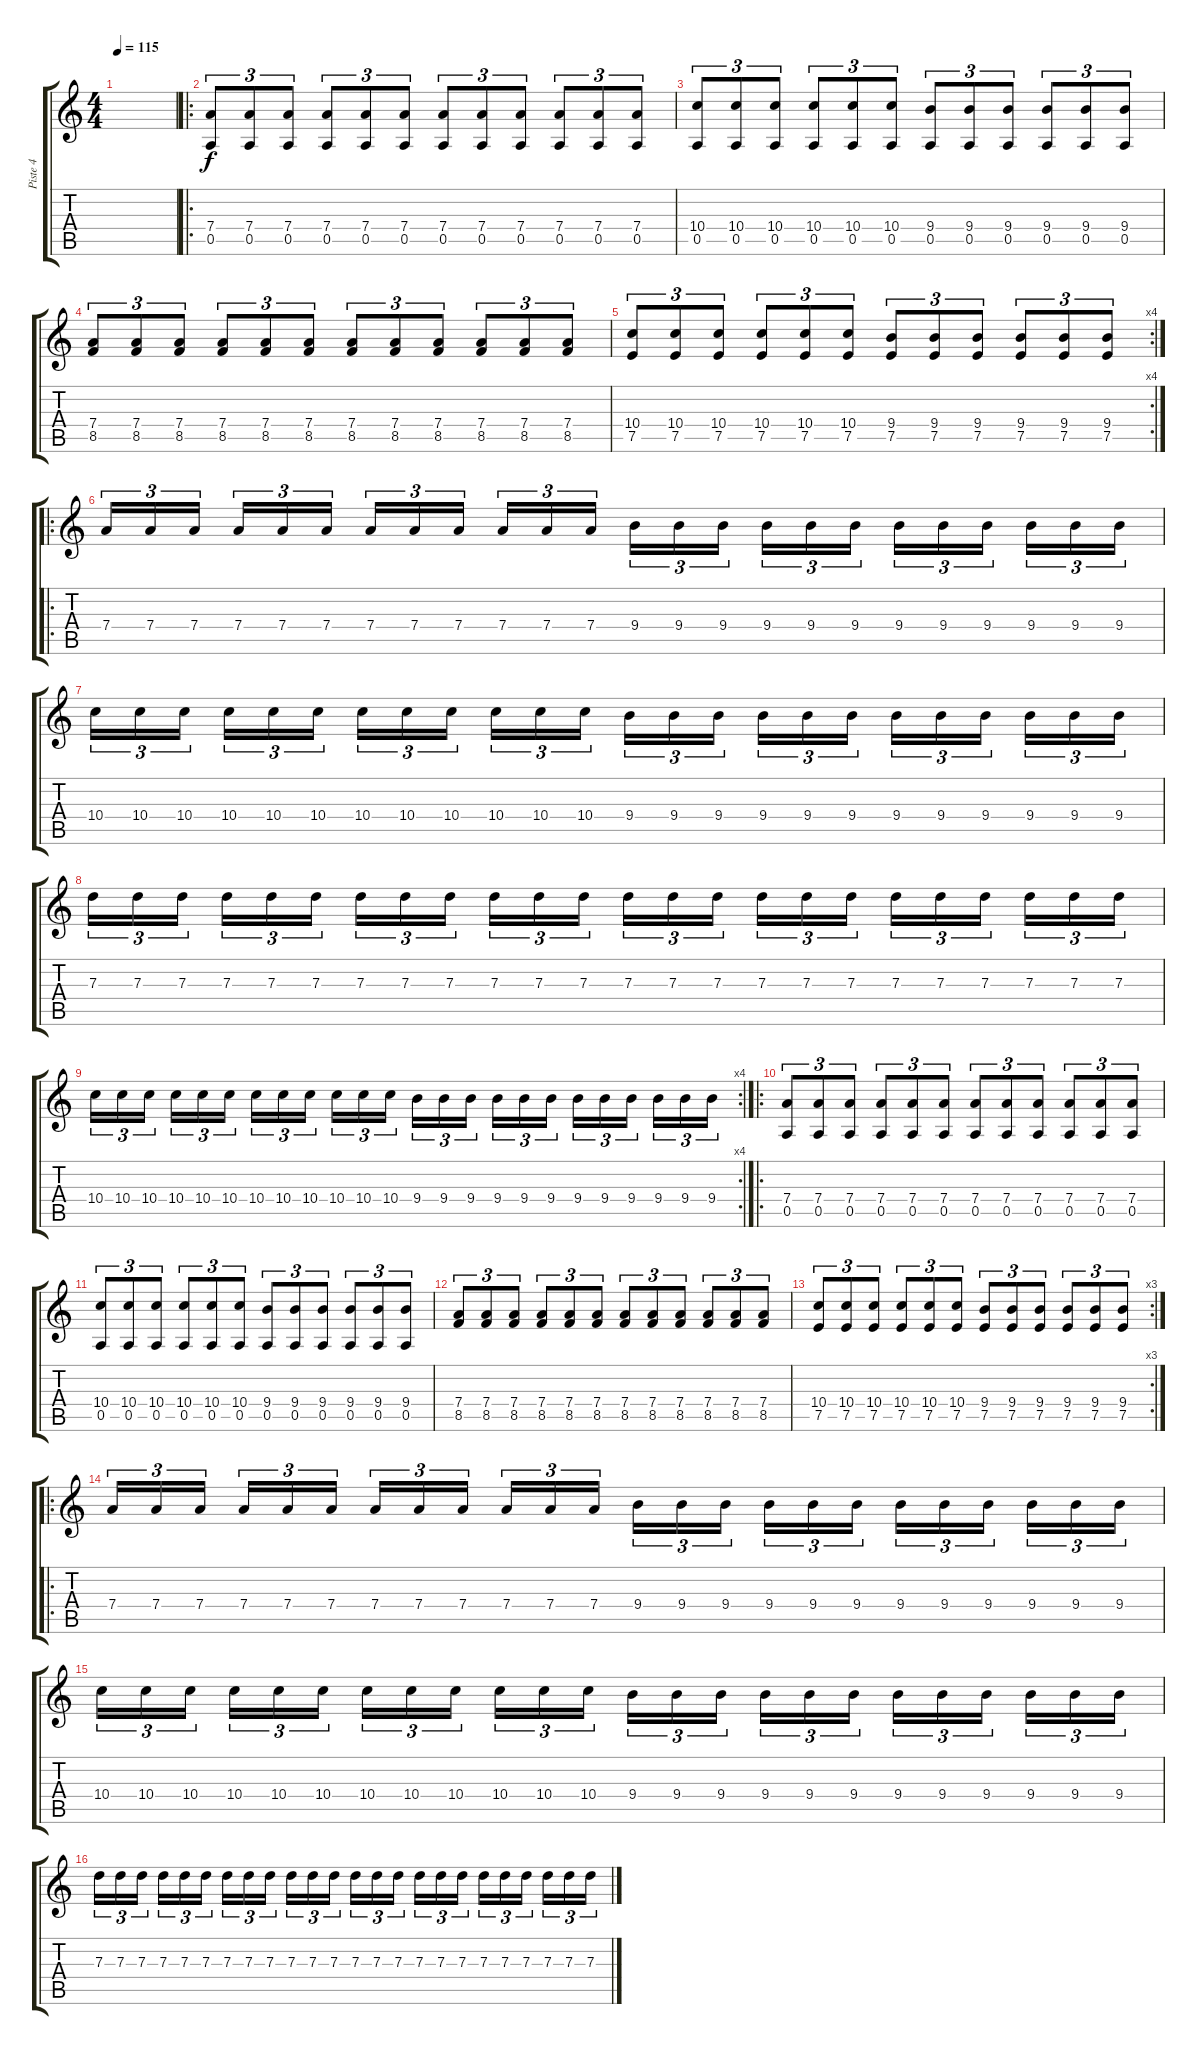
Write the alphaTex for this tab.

\track ("Piste 4" "Piste 4") {instrument electricguitarclean}
\staff {score tabs}
\tuning (E4 B3 G3 D3 A2 E2) {hide}
\ts (4 4)
\tempo 115
\clef g2
\ks c
|
\ro
(7.4 0.5).8{tu (3 2)} (7.4 0.5).8{tu (3 2)} (7.4 0.5).8{tu (3 2)} (7.4 0.5).8{tu (3 2)} (7.4 0.5).8{tu (3 2)} (7.4 0.5).8{tu (3 2)} (7.4 0.5).8{tu (3 2)} (7.4 0.5).8{tu (3 2)} (7.4 0.5).8{tu (3 2)} (7.4 0.5).8{tu (3 2)} (7.4 0.5).8{tu (3 2)} (7.4 0.5).8{tu (3 2)} |
(10.4 0.5).8{tu (3 2)} (10.4 0.5).8{tu (3 2)} (10.4 0.5).8{tu (3 2)} (10.4 0.5).8{tu (3 2)} (10.4 0.5).8{tu (3 2)} (10.4 0.5).8{tu (3 2)} (9.4 0.5).8{tu (3 2)} (9.4 0.5).8{tu (3 2)} (9.4 0.5).8{tu (3 2)} (9.4 0.5).8{tu (3 2)} (9.4 0.5).8{tu (3 2)} (9.4 0.5).8{tu (3 2)} |
(7.4 8.5).8{tu (3 2)} (7.4 8.5).8{tu (3 2)} (7.4 8.5).8{tu (3 2)} (7.4 8.5).8{tu (3 2)} (7.4 8.5).8{tu (3 2)} (7.4 8.5).8{tu (3 2)} (7.4 8.5).8{tu (3 2)} (7.4 8.5).8{tu (3 2)} (7.4 8.5).8{tu (3 2)} (7.4 8.5).8{tu (3 2)} (7.4 8.5).8{tu (3 2)} (7.4 8.5).8{tu (3 2)} |
\rc 4
(10.4 7.5).8{tu (3 2)} (10.4 7.5).8{tu (3 2)} (10.4 7.5).8{tu (3 2)} (10.4 7.5).8{tu (3 2)} (10.4 7.5).8{tu (3 2)} (10.4 7.5).8{tu (3 2)} (9.4 7.5).8{tu (3 2)} (9.4 7.5).8{tu (3 2)} (9.4 7.5).8{tu (3 2)} (9.4 7.5).8{tu (3 2)} (9.4 7.5).8{tu (3 2)} (9.4 7.5).8{tu (3 2)} |
\ro
7.4.16{tu (3 2)} 7.4.16{tu (3 2)} 7.4.16{tu (3 2)} 7.4.16{tu (3 2)} 7.4.16{tu (3 2)} 7.4.16{tu (3 2)} 7.4.16{tu (3 2)} 7.4.16{tu (3 2)} 7.4.16{tu (3 2)} 7.4.16{tu (3 2)} 7.4.16{tu (3 2)} 7.4.16{tu (3 2)} 9.4.16{tu (3 2)} 9.4.16{tu (3 2)} 9.4.16{tu (3 2)} 9.4.16{tu (3 2)} 9.4.16{tu (3 2)} 9.4.16{tu (3 2)} 9.4.16{tu (3 2)} 9.4.16{tu (3 2)} 9.4.16{tu (3 2)} 9.4.16{tu (3 2)} 9.4.16{tu (3 2)} 9.4.16{tu (3 2)} |
10.4.16{tu (3 2)} 10.4.16{tu (3 2)} 10.4.16{tu (3 2)} 10.4.16{tu (3 2)} 10.4.16{tu (3 2)} 10.4.16{tu (3 2)} 10.4.16{tu (3 2)} 10.4.16{tu (3 2)} 10.4.16{tu (3 2)} 10.4.16{tu (3 2)} 10.4.16{tu (3 2)} 10.4.16{tu (3 2)} 9.4.16{tu (3 2)} 9.4.16{tu (3 2)} 9.4.16{tu (3 2)} 9.4.16{tu (3 2)} 9.4.16{tu (3 2)} 9.4.16{tu (3 2)} 9.4.16{tu (3 2)} 9.4.16{tu (3 2)} 9.4.16{tu (3 2)} 9.4.16{tu (3 2)} 9.4.16{tu (3 2)} 9.4.16{tu (3 2)} |
7.3.16{tu (3 2)} 7.3.16{tu (3 2)} 7.3.16{tu (3 2)} 7.3.16{tu (3 2)} 7.3.16{tu (3 2)} 7.3.16{tu (3 2)} 7.3.16{tu (3 2)} 7.3.16{tu (3 2)} 7.3.16{tu (3 2)} 7.3.16{tu (3 2)} 7.3.16{tu (3 2)} 7.3.16{tu (3 2)} 7.3.16{tu (3 2)} 7.3.16{tu (3 2)} 7.3.16{tu (3 2)} 7.3.16{tu (3 2)} 7.3.16{tu (3 2)} 7.3.16{tu (3 2)} 7.3.16{tu (3 2)} 7.3.16{tu (3 2)} 7.3.16{tu (3 2)} 7.3.16{tu (3 2)} 7.3.16{tu (3 2)} 7.3.16{tu (3 2)} |
\rc 4
10.4.16{tu (3 2)} 10.4.16{tu (3 2)} 10.4.16{tu (3 2)} 10.4.16{tu (3 2)} 10.4.16{tu (3 2)} 10.4.16{tu (3 2)} 10.4.16{tu (3 2)} 10.4.16{tu (3 2)} 10.4.16{tu (3 2)} 10.4.16{tu (3 2)} 10.4.16{tu (3 2)} 10.4.16{tu (3 2)} 9.4.16{tu (3 2)} 9.4.16{tu (3 2)} 9.4.16{tu (3 2)} 9.4.16{tu (3 2)} 9.4.16{tu (3 2)} 9.4.16{tu (3 2)} 9.4.16{tu (3 2)} 9.4.16{tu (3 2)} 9.4.16{tu (3 2)} 9.4.16{tu (3 2)} 9.4.16{tu (3 2)} 9.4.16{tu (3 2)} |
\ro
(7.4 0.5).8{tu (3 2)} (7.4 0.5).8{tu (3 2)} (7.4 0.5).8{tu (3 2)} (7.4 0.5).8{tu (3 2)} (7.4 0.5).8{tu (3 2)} (7.4 0.5).8{tu (3 2)} (7.4 0.5).8{tu (3 2)} (7.4 0.5).8{tu (3 2)} (7.4 0.5).8{tu (3 2)} (7.4 0.5).8{tu (3 2)} (7.4 0.5).8{tu (3 2)} (7.4 0.5).8{tu (3 2)} |
(10.4 0.5).8{tu (3 2)} (10.4 0.5).8{tu (3 2)} (10.4 0.5).8{tu (3 2)} (10.4 0.5).8{tu (3 2)} (10.4 0.5).8{tu (3 2)} (10.4 0.5).8{tu (3 2)} (9.4 0.5).8{tu (3 2)} (9.4 0.5).8{tu (3 2)} (9.4 0.5).8{tu (3 2)} (9.4 0.5).8{tu (3 2)} (9.4 0.5).8{tu (3 2)} (9.4 0.5).8{tu (3 2)} |
(7.4 8.5).8{tu (3 2)} (7.4 8.5).8{tu (3 2)} (7.4 8.5).8{tu (3 2)} (7.4 8.5).8{tu (3 2)} (7.4 8.5).8{tu (3 2)} (7.4 8.5).8{tu (3 2)} (7.4 8.5).8{tu (3 2)} (7.4 8.5).8{tu (3 2)} (7.4 8.5).8{tu (3 2)} (7.4 8.5).8{tu (3 2)} (7.4 8.5).8{tu (3 2)} (7.4 8.5).8{tu (3 2)} |
\rc 3
(10.4 7.5).8{tu (3 2)} (10.4 7.5).8{tu (3 2)} (10.4 7.5).8{tu (3 2)} (10.4 7.5).8{tu (3 2)} (10.4 7.5).8{tu (3 2)} (10.4 7.5).8{tu (3 2)} (9.4 7.5).8{tu (3 2)} (9.4 7.5).8{tu (3 2)} (9.4 7.5).8{tu (3 2)} (9.4 7.5).8{tu (3 2)} (9.4 7.5).8{tu (3 2)} (9.4 7.5).8{tu (3 2)} |
\ro
7.4.16{tu (3 2)} 7.4.16{tu (3 2)} 7.4.16{tu (3 2)} 7.4.16{tu (3 2)} 7.4.16{tu (3 2)} 7.4.16{tu (3 2)} 7.4.16{tu (3 2)} 7.4.16{tu (3 2)} 7.4.16{tu (3 2)} 7.4.16{tu (3 2)} 7.4.16{tu (3 2)} 7.4.16{tu (3 2)} 9.4.16{tu (3 2)} 9.4.16{tu (3 2)} 9.4.16{tu (3 2)} 9.4.16{tu (3 2)} 9.4.16{tu (3 2)} 9.4.16{tu (3 2)} 9.4.16{tu (3 2)} 9.4.16{tu (3 2)} 9.4.16{tu (3 2)} 9.4.16{tu (3 2)} 9.4.16{tu (3 2)} 9.4.16{tu (3 2)} |
10.4.16{tu (3 2)} 10.4.16{tu (3 2)} 10.4.16{tu (3 2)} 10.4.16{tu (3 2)} 10.4.16{tu (3 2)} 10.4.16{tu (3 2)} 10.4.16{tu (3 2)} 10.4.16{tu (3 2)} 10.4.16{tu (3 2)} 10.4.16{tu (3 2)} 10.4.16{tu (3 2)} 10.4.16{tu (3 2)} 9.4.16{tu (3 2)} 9.4.16{tu (3 2)} 9.4.16{tu (3 2)} 9.4.16{tu (3 2)} 9.4.16{tu (3 2)} 9.4.16{tu (3 2)} 9.4.16{tu (3 2)} 9.4.16{tu (3 2)} 9.4.16{tu (3 2)} 9.4.16{tu (3 2)} 9.4.16{tu (3 2)} 9.4.16{tu (3 2)} |
7.3.16{tu (3 2)} 7.3.16{tu (3 2)} 7.3.16{tu (3 2)} 7.3.16{tu (3 2)} 7.3.16{tu (3 2)} 7.3.16{tu (3 2)} 7.3.16{tu (3 2)} 7.3.16{tu (3 2)} 7.3.16{tu (3 2)} 7.3.16{tu (3 2)} 7.3.16{tu (3 2)} 7.3.16{tu (3 2)} 7.3.16{tu (3 2)} 7.3.16{tu (3 2)} 7.3.16{tu (3 2)} 7.3.16{tu (3 2)} 7.3.16{tu (3 2)} 7.3.16{tu (3 2)} 7.3.16{tu (3 2)} 7.3.16{tu (3 2)} 7.3.16{tu (3 2)} 7.3.16{tu (3 2)} 7.3.16{tu (3 2)} 7.3.16{tu (3 2)}
